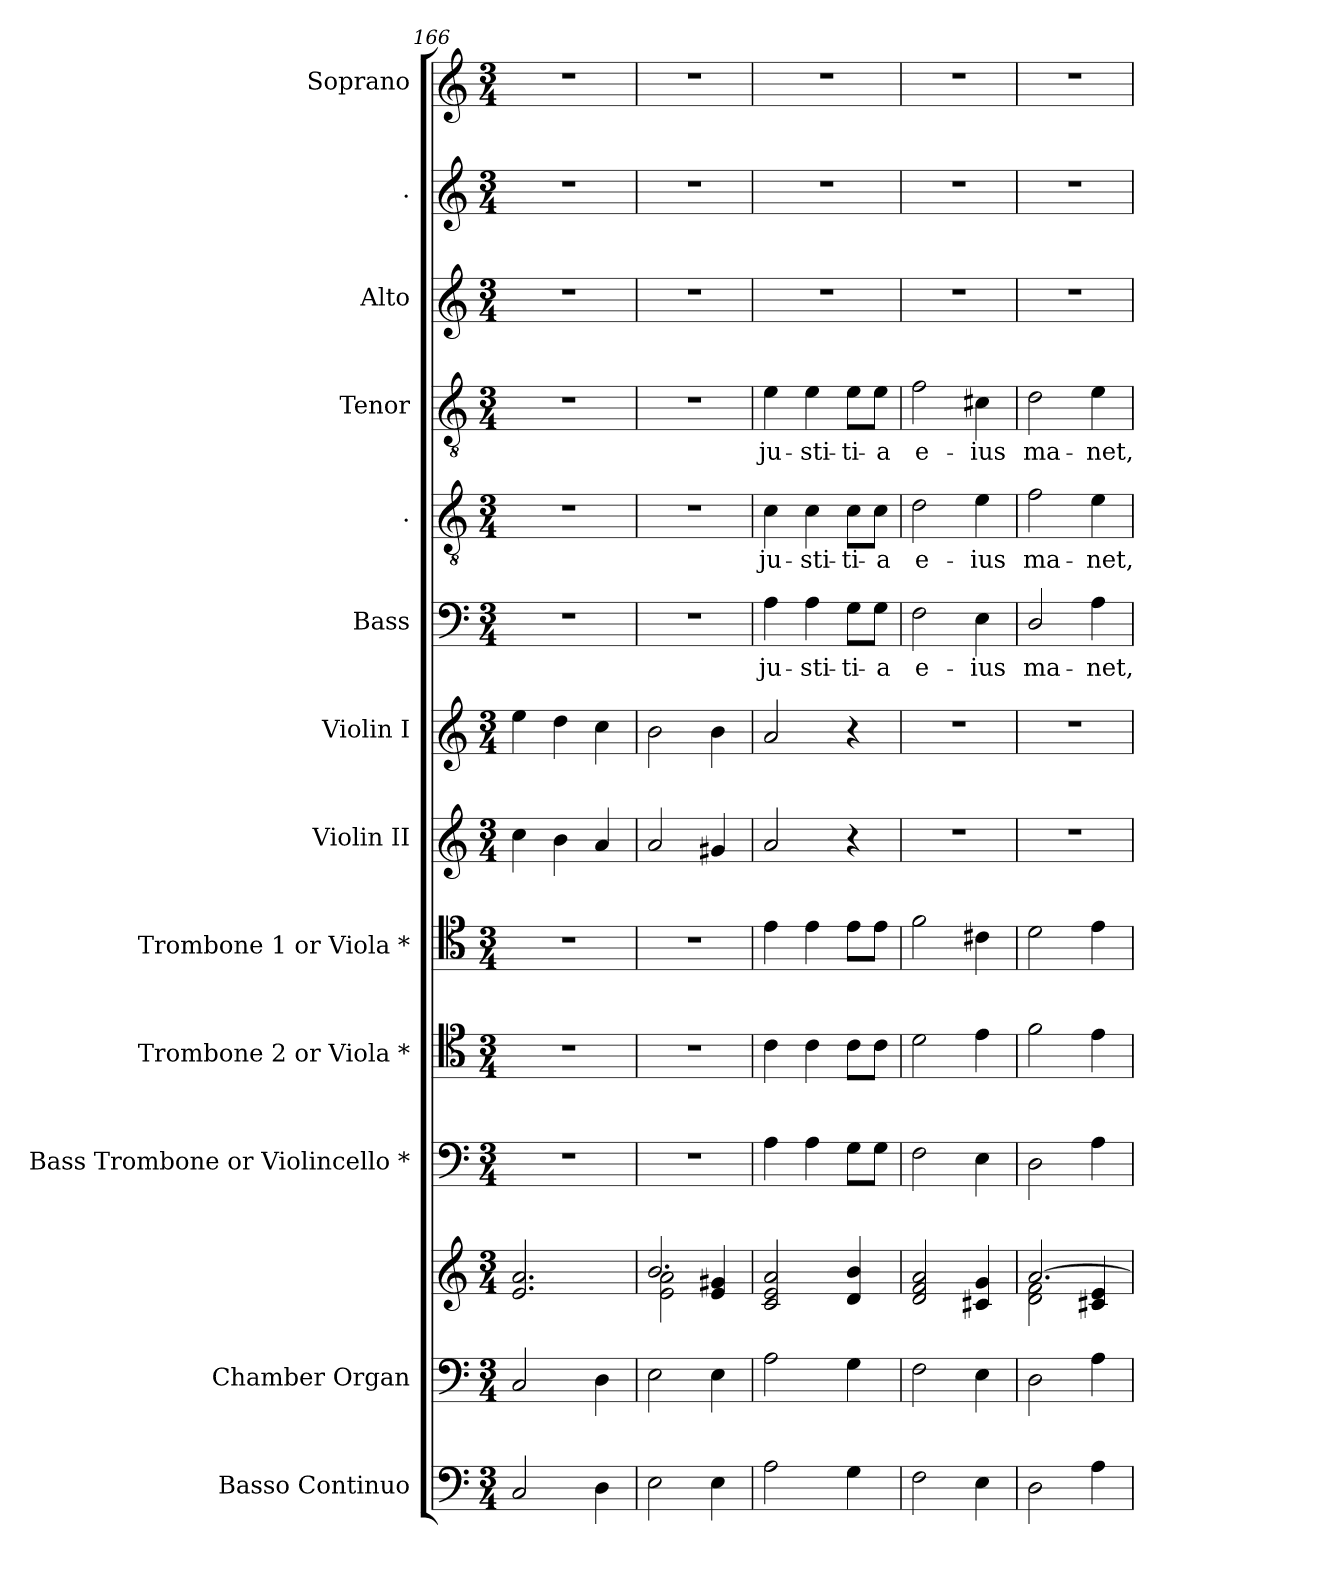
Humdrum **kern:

**kern	**kern	**kern	**kern	**kern	**kern	**kern	**kern	**kern	**text	**kern	**text	**kern	**text	**kern	**kern	**kern
*part13	*part12	*part12	*part11	*part10	*part9	*part8	*part7	*part6	*part6	*part5	*part5	*part4	*part4	*part3	*part2	*part1
*staff14	*staff13	*staff12	*staff11	*staff10	*staff9	*staff8	*staff7	*staff6	*staff6	*staff5	*staff5	*staff4	*staff4	*staff3	*staff2	*staff1
*I"Basso  Continuo	*I"Chamber  Organ	*	*I"Bass Trombone or Violincello *	*I"Trombone 2 or Viola *	*I"Trombone 1 or Viola *	*I"Violin II	*I"Violin I	*I"Bass	*	*I".	*	*I"Tenor	*	*I"Alto	*I".	*I"Soprano
*I'B Cont	*I'Org.	*	*I'B. Tbn.	*I'Tbn 2	*I'Tbn 1	*I'Vln. II	*I'Vln. I	*I'B.	*	*	*	*I'T,	*	*I'A.	*	*I'S.
*clefF4	*clefF4	*clefG2	*clefF4	*clefC4	*clefC4	*clefG2	*clefG2	*clefF4	*	*clefGv2	*	*clefGv2	*	*clefG2	*clefG2	*clefG2
*ITrd7c12	*	*	*	*	*	*	*	*	*	*ITrd7c12	*	*ITrd7c12	*	*	*	*
*k[]	*k[]	*k[]	*k[]	*k[]	*k[]	*k[]	*k[]	*k[]	*	*k[]	*	*k[]	*	*k[]	*k[]	*k[]
*M3/4	*M3/4	*M3/4	*M3/4	*M3/4	*M3/4	*M3/4	*M3/4	*M3/4	*	*M3/4	*	*M3/4	*	*M3/4	*M3/4	*M3/4
=166	=166	=166	=166	=166	=166	=166	=166	=166	=166	=166	=166	=166	=166	=166	=166	=166
2CC/	2C/	2.e/ 2.a/	2.r	2.r	2.r	4cc\	4ee\	2.r	.	2.r	.	2.r	.	2.r	2.r	2.r
.	.	.	.	.	.	4b\	4dd\	.	.	.	.	.	.	.	.	.
4DD\	4D\	.	.	.	.	4a/	4cc\	.	.	.	.	.	.	.	.	.
=167	=167	=167	=167	=167	=167	=167	=167	=167	=167	=167	=167	=167	=167	=167	=167	=167
*	*	*^	*	*	*	*	*	*	*	*	*	*	*	*	*	*
2EE\	2E\	2.b/	2e\ 2a\	2.r	2.r	2.r	2a/	2b\	2.r	.	2.r	.	2.r	.	2.r	2.r	2.r
4EE\	4E\	.	4e/ 4g#X/	.	.	.	4g#X/	4b\	.	.	.	.	.	.	.	.	.
=168	=168	=168	=168	=168	=168	=168	=168	=168	=168	=168	=168	=168	=168	=168	=168	=168	=168
!	!	!	!	!	!	!	!	!	!	!LO:LY:b	!	!LO:LY:b	!	!LO:LY:b	!	!	!
*	*	*v	*v	*	*	*	*	*	*	*	*	*	*	*	*	*	*
2AA\	2A\	2c/ 2e/ 2a/	4A\	4c\	4e\	2a/	2a/	4A\	ju-	4C\	ju-	4E\	ju-	2.r	2.r	2.r
!	!	!	!	!	!	!	!	!	!LO:LY:b	!	!LO:LY:b	!	!LO:LY:b	!	!	!
.	.	.	4A\	4c\	4e\	.	.	4A\	-sti-	4C\	-sti-	4E\	-sti-	.	.	.
!	!	!	!	!	!	!	!	!	!LO:LY:b	!	!LO:LY:b	!	!LO:LY:b	!	!	!
4GG\	4G\	4d/ 4b/	8G\L	8c\L	8e\L	4r	4r	8G\L	-ti-	8C\L	-ti-	8E\L	-ti-	.	.	.
!	!	!	!	!	!	!	!	!	!LO:LY:b	!	!LO:LY:b	!	!LO:LY:b	!	!	!
.	.	.	8G\J	8c\J	8e\J	.	.	8G\J	-a	8C\J	-a	8E\J	-a	.	.	.
!!LO:PB:g=z
=169	=169	=169	=169	=169	=169	=169	=169	=169	=169	=169	=169	=169	=169	=169	=169	=169
!	!	!	!	!	!	!	!	!	!LO:LY:b	!	!LO:LY:b	!	!LO:LY:b	!	!	!
2FF\	2F\	2d/ 2f/ 2a/	2F\	2d\	2f\	2.r	2.r	2F\	e-	2D\	e-	2F\	e-	2.r	2.r	2.r
!	!	!	!	!	!	!	!	!	!LO:LY:b	!	!LO:LY:b	!	!LO:LY:b	!	!	!
4EE\	4E\	4c#X/ 4g/	4E\	4e\	4c#X\	.	.	4E\	-ius	4E\	-ius	4C#X\	-ius	.	.	.
=170	=170	=170	=170	=170	=170	=170	=170	=170	=170	=170	=170	=170	=170	=170	=170	=170
*	*	*^	*	*	*	*	*	*	*	*	*	*	*	*	*	*
!	!	!	!	!	!	!	!	!	!	!LO:LY:b	!	!LO:LY:b	!	!LO:LY:b	!	!	!
2DD\	2D\	[2.a/	2d\ 2f\	2D\	2f\	2d\	2.r	2.r	2D/	ma-	2F\	ma-	2D\	ma-	2.r	2.r	2.r
!	!	!	!	!	!	!	!	!	!	!LO:LY:b	!	!LO:LY:b	!	!LO:LY:b	!	!	!
4AA\	4A\	.	4c#X/ 4e/	4A\	4e\	4e\	.	.	4A\	-net,	4E\	-net,	4E\	-net,	.	.	.
*	*	*v	*v	*	*	*	*	*	*	*	*	*	*	*	*	*	*
=	=	=	=	=	=	=	=	=	=	=	=	=	=	=	=	=
*-	*-	*-	*-	*-	*-	*-	*-	*-	*-	*-	*-	*-	*-	*-	*-	*-
